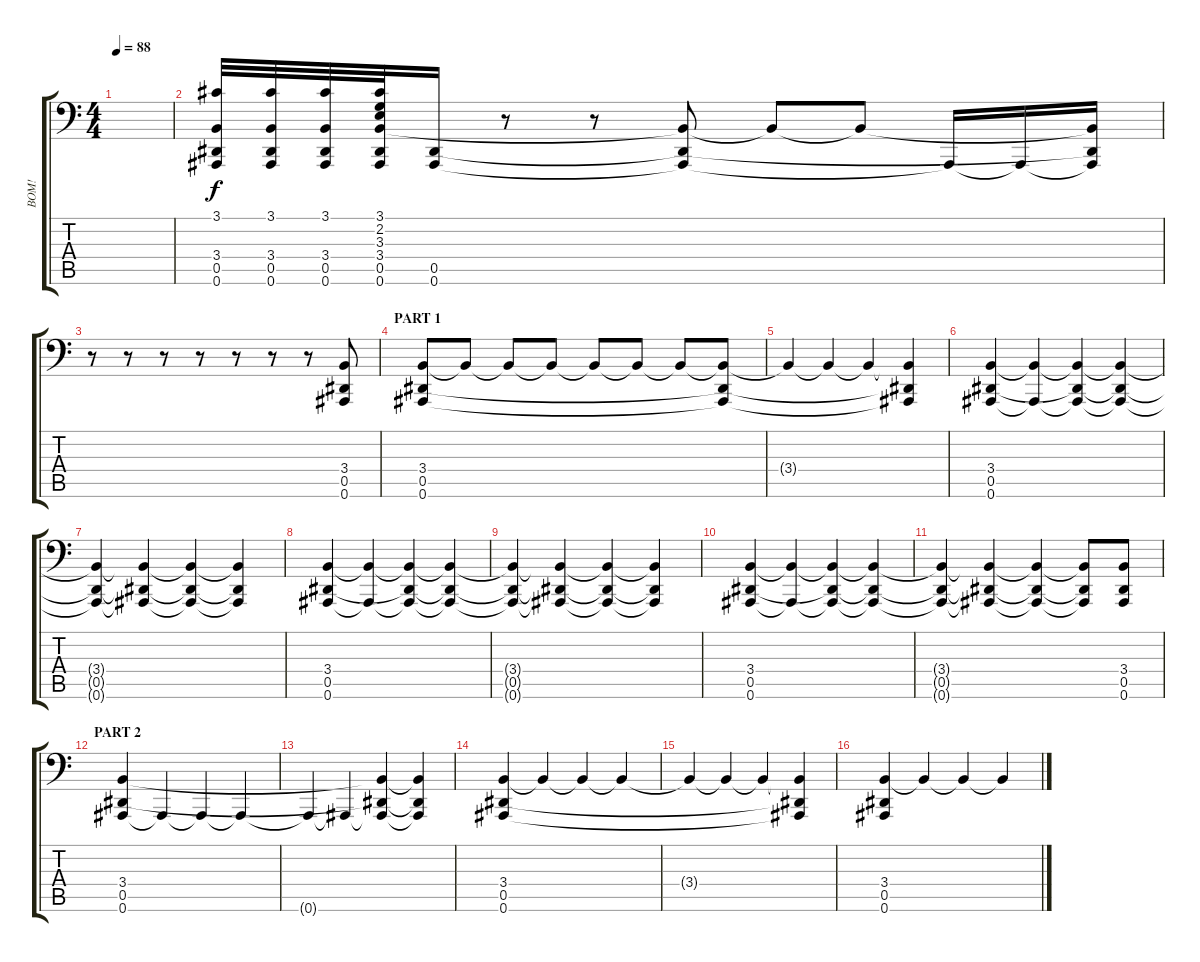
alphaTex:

\track ("BOM!" "BOM!") {instrument taikodrum}
\staff {score tabs}
\tuning (Bb3 F3 Db3 Ab2 Eb2 Bb1) {hide}
\ts (4 4)
\tempo 88
\clef f4
\ks c
|
(3.1 3.4 0.5 0.6).32 (3.1 3.4 0.5 0.6).32 (3.1 3.4 0.5 0.6).32 (3.1 2.2 3.3 3.4 0.5 0.6).32 (0.5 0.6).16 r.8 r.8 (3.4{t} 0.5{t} 0.6{t}).8 3.4{t}.8 3.4{t}.8 0.6{t}.16 0.6{t}.16 (3.4{t} 0.5{t} 0.6{t}).16 |
r.8 r.8 r.8 r.8 r.8 r.8 r.8 (3.4 0.5 0.6).8 |
\section ("" "PART 1")
(3.4 0.5 0.6).8 3.4{t}.8 3.4{t}.8 3.4{t}.8 3.4{t}.8 3.4{t}.8 3.4{t}.8 (3.4{t} 0.5{t} 0.6{t}).8 |
3.4{t}.4 3.4{t}.4 3.4{t}.4 (3.4{t} 0.5{t} 0.6{t}).4 |
(3.4 0.5 0.6).4 (3.4{t} 0.6{t}).4 (3.4{t} 0.5{t} 0.6{t}).4 (3.4{t} 0.5{t} 0.6{t}).4 |
(3.4{t} 0.5{t} 0.6{t}).4 (3.4{t} 0.5{t} 0.6{t}).4 (3.4{t} 0.5{t} 0.6{t}).4 (3.4{t} 0.5{t} 0.6{t}).4 |
(3.4 0.5 0.6).4 (3.4{t} 0.6{t}).4 (3.4{t} 0.5{t} 0.6{t}).4 (3.4{t} 0.5{t} 0.6{t}).4 |
(3.4{t} 0.5{t} 0.6{t}).4 (3.4{t} 0.5{t} 0.6{t}).4 (3.4{t} 0.5{t} 0.6{t}).4 (3.4{t} 0.5{t} 0.6{t}).4 |
(3.4 0.5 0.6).4 (3.4{t} 0.6{t}).4 (3.4{t} 0.5{t} 0.6{t}).4 (3.4{t} 0.5{t} 0.6{t}).4 |
(3.4{t} 0.5{t} 0.6{t}).4 (3.4{t} 0.5{t} 0.6{t}).4 (3.4{t} 0.5{t} 0.6{t}).4 (3.4{t} 0.5{t} 0.6{t}).8 (3.4 0.5 0.6).8 |
\section ("" "PART 2")
(3.4 0.5 0.6).4 0.6{t}.4 0.6{t}.4 0.6{t}.4 |
0.6{t}.4 0.6{t}.4 (3.4{t} 0.5{t} 0.6{t}).4 (3.4{t} 0.5{t} 0.6{t}).4 |
(3.4 0.5 0.6).4 3.4{t}.4 3.4{t}.4 3.4{t}.4 |
3.4{t}.4 3.4{t}.4 3.4{t}.4 (3.4{t} 0.5{t} 0.6{t}).4 |
(3.4 0.5 0.6).4 3.4{t}.4 3.4{t}.4 3.4{t}.4
